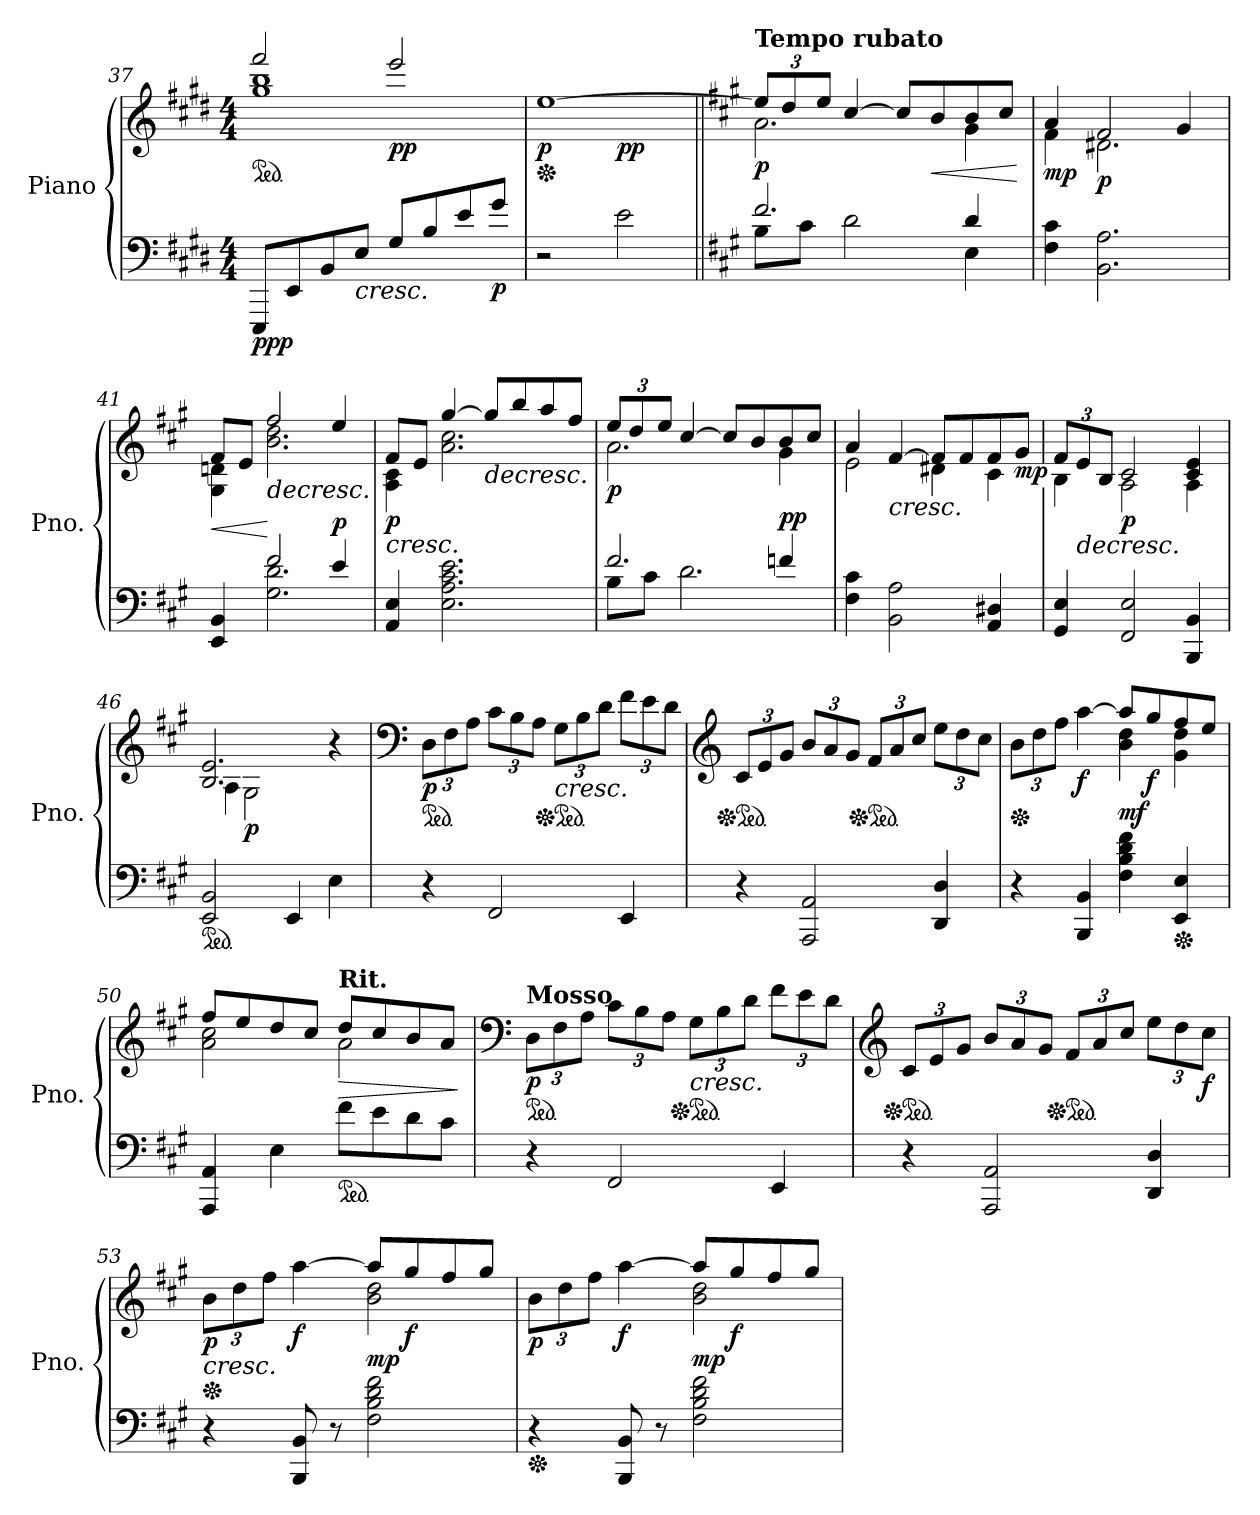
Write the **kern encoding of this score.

**kern	**kern	**dynam
*part1	*part1	*part1
*staff2	*staff1	*staff1/2
*I"Piano	*	*
*I'Pno.	*	*
*clefF4	*clefG2	*
*k[f#c#g#d#]	*k[f#c#g#d#]	*
*M4/4	*M4/4	*
*MM92	*MM92	*
=37	=37	=37
*	*^	*
*	*ped	*	*
!	!	!	!LO:DY:b=2
!	!	!	!LO:DY:n=1:b
8EEE/L	2fff#/	1gg# 1bb	pp p
8EE/	.	.	.
8BB/	.	.	.
!	!	!	!LO:HP:b=2
8E/J	.	.	<
*	*MM80	*	*
!	!	!	!LO:DY:n=2:b
8G#/L	2eee/	.	pp
8B/	.	.	.
8e/	.	.	.
!	!	!	!LO:DY:n=3:b=2
8g#/J	.	.	p
!!LO:LB:g=z	!!
=38	=38	=38	=38
*	*Xped	*	*
*	*MM60	*	*
!	!	!	!LO:DY:b
2r	[1ee	2ryy	p
!	!	!	!LO:DY:b
2e\	.	2ryy	pp
=39||	=39||	=39||	=39||
*k[f#c#g#]	*k[f#c#g#]	*	*
*^	*	*	*
*	*	*Xbrackettup	*	*
!	!	!LO:TX:a:B:t=Tempo rubato	!	!
!	!	!	!	!LO:DY:b
2.f#/	8B\L	12ee/L]	2.a\	p
.	.	12dd/	.	.
.	8c#\J	.	.	.
.	.	12ee/J	.	.
.	2d\	[4cc#/	.	.
*	*	*MM120	*	*
.	.	8cc#/L]	.	.
!	!	!	!	!LO:HP:b
.	.	8b/	.	<
4d/	4E\	8b/	4g#\	.
.	.	8cc#/J	.	.
*v	*v	*	*	*
*	*v	*v	*
.	.	[
=40	=40	=40
*	*MM80	*
*	*^	*
!	!	!	!LO:DY:b
4F#\ 4c#\	4a/	4f#\	mp
!	!	!	!LO:DY:b
2.BB\ 2.A\	2f#/	2.d#X\	p
.	4g#/	.	.
=41	=41	=41	=41
*^	*	*	*
!	!	!	!	!LO:HP:b
4EE/ 4BB/	4rCCyy	8f#/L	4G#\ 4dn\	<
.	.	8e/J	.	.
!	!	!	!	!LO:HP:n=1:b
!	!	!	!	!LO:DY:n=1:b=2
!	!	!	!	!LO:DY:n=2:b
2f#/	2.G#\ 2.d\	2ff#/	2.b\ 2.dd\	[ > mp mf
!	!	!	!	!LO:DY:n=3:a=2
4e/	.	4ee/	.	p
*v	*v	*	*	*
*	*v	*v	*
.	.	[
=42	=42	=42
!	!	!LO:HP:b
*	*^	*
!	!	!	!LO:DY:n=1:b
4AA/ 4E/	8f#/L	4A\ 4c#\	< p
.	8e/J	.	.
!	!	!	!LO:DY:n=2:b=2
!	!	!	!LO:DY:n=3:b
2.E\ 2.A\ 2.c#\ 2.e\	[4gg#/	2.a\ 2.cc#\	] mp sf
*	*MM120	*	*
!	!	!	!LO:HP:b
.	8gg#/L]	.	>
.	8bb/	.	.
.	8aa/	.	.
.	8ff#/J	.	.
*	*v	*v	*
.	.	[
!!LO:LB:g=z
=43	=43	=43
*	*MM80	*
*^	*^	*
!	!	!	!	!LO:DY:b
2.f#/	8B\L	12ee/L	2.a\	p
.	.	12dd/	.	.
.	8c#\J	.	.	.
.	.	12ee/J	.	.
.	2.d\	[4cc#/	.	.
*	*	*MM120	*	*
.	.	8cc#/L]	.	.
.	.	8b/	.	.
!	!	!	!	!LO:DY:a=2
4fn/	.	8b/	4g#\	pp
.	.	8cc#/J	.	.
*v	*v	*	*	*
=44	=44	=44	=44
*	*MM80	*	*
4F#\ 4c#\	4a/	2e\	.
!	!	!	!LO:HP:b
2BB\ 2A\	[4f#/	.	<
*	*MM120	*	*
.	8f#/L]	4d#X\	.
.	8f#/	.	.
4AA/ 4D#X/	8f#/	4c#\	.
!	!	!	!LO:DY:n=1:b
.	8g#/J	.	] mp
=45	=45	=45	=45
*	*MM80	*	*
4GG#/ 4E/	12f#/L	4B\	.
!	!	!	!LO:HP:b
.	12e/	.	>
.	12B/J	.	.
!	!	!	!LO:DY:b
2FF#/ 2E/	2c#/	2A\	p
4BBB/ 4BB/	4c#/ 4e/	4A\	[
=46	=46	=46	=46
*ped	*	*	*
*	*MM72	*	*
2EE/ 2BB/	2.B/ 2.e/	4A\	.
!	!	!	!LO:DY:b
.	.	2G#\	p
4EE/	.	.	.
4E\	4r	4ryy	.
*	*v	*v	*
=47	=47	=47
*	*clefF4	*
*	*ped	*
*	*^	*
!	!LO:TX:a:B:t=Mosso	!	!
!	!	!	!LO:DY:b
*	*v	*v	*
4r	12D\L	p
.	12F#\	.
.	12A\J	.
2FF#/	12c#\L	.
.	12B\	.
.	12A\J	.
*	*Xped	*
*	*ped	*
!	!LO:TX:b:i:t=cresc.	!
.	12G#\L	.
.	12B\	.
.	12d\J	.
4EE/	12f#\L	.
.	12e\	.
.	12d\J	.
!!LO:LB:g=z
=48	=48	=48
*	*clefG2	*
*	*Xped	*
*	*ped	*
4r	12c#/L	.
.	12e/	.
.	12g#/J	.
2AAA/ 2AA/	12b/L	.
.	12a/	.
.	12g#/J	.
*	*Xped	*
*	*ped	*
.	12f#/L	.
.	12a/	.
.	12cc#/J	.
4DD/ 4D/	12ee\L	.
.	12dd\	.
.	12cc#\J	.
=49	=49	=49
*	*Xped	*
*	*^	*
4r	12b\L	2ryy	.
.	12dd\	.	.
.	12ff#\J	.	.
!	!	!	!LO:DY:b
4BBB/ 4BB/	[4aa\	.	f
!	!	!	!LO:DY:b
4F#\ 4B\ 4d\ 4f#\	8aa/L]	4b\ 4dd\	mf
!	!	!	!LO:DY:b
.	8gg#/	.	f
*Xped	*	*	*
4EE/ 4E/	8ff#/	4g#\ 4dd\	.
.	8ee/J	.	.
=50	=50	=50	=50
4AAA/ 4AA/	8ff#/L	2a\ 2cc#\	.
.	8ee/	.	.
4E\	8dd/	.	.
.	8cc#/J	.	.
*ped	*	*	*
!	!LO:TX:a:B:t=Rit.	!	!
!	!	!	!LO:HP:b
8f#\L	8dd/L	2a\	>
8e\	8cc#/	.	.
8d\	8b/	.	.
8c#\J	8a/J	.	.
*	*v	*v	*
.	.	]
=51	=51	=51
*	*clefF4	*
*	*ped	*
!	!LO:TX:a:B:t=Mosso	!
!	!	!LO:DY:b
4r	12D\L	p
.	12F#\	.
.	12A\J	.
2FF#/	12c#\L	.
.	12B\	.
.	12A\J	.
*	*Xped	*
*	*ped	*
!	!LO:TX:b:i:t=cresc.	!
.	12G#\L	.
.	12B\	.
.	12d\J	.
4EE/	12f#\L	.
.	12e\	.
.	12d\J	.
!!LO:LB:g=z
=52	=52	=52
*	*clefG2	*
*	*Xped	*
*	*ped	*
4r	12c#/L	.
.	12e/	.
.	12g#/J	.
2AAA/ 2AA/	12b/L	.
.	12a/	.
.	12g#/J	.
*	*Xped	*
*	*ped	*
.	12f#/L	.
.	12a/	.
.	12cc#/J	.
4DD/ 4D/	12ee\L	.
.	12dd\	.
!	!	!LO:DY:b
.	12cc#\J	f
=53	=53	=53
*	*Xped	*
!	!	!LO:HP:b
*	*^	*
!	!	!	!LO:DY:n=1:b
4r	12b\L	2ryy	< p
.	12dd\	.	.
.	12ff#\J	.	.
!	!	!	!LO:DY:n=2:b
8BBB/ 8BB/	[4aa\	.	] f
8r	.	.	.
!	!	!	!LO:DY:n=3:b
2F#\ 2B\ 2d\ 2f#\	8aa/L]	2b\ 2dd\	mp
!	!	!	!LO:DY:n=4:b
.	8gg#/	.	f
.	8ff#/	.	.
.	8gg#/J	.	.
=54	=54	=54	=54
*Xped	*	*	*
!	!	!	!LO:DY:b
4r	12b\L	2ryy	p
.	12dd\	.	.
.	12ff#\J	.	.
!	!	!	!LO:DY:n=1:b
8BBB/ 8BB/	[4aa\	.	[ f
8r	.	.	.
!	!	!	!LO:DY:n=2:b
2F#\ 2B\ 2d\ 2f#\	8aa/L]	2b\ 2dd\	mp
*	*MM100	*	*
!	!	!	!LO:DY:n=3:b
.	8gg#/	.	f
.	8ff#/	.	.
.	8gg#/J	.	.
*	*v	*v	*
=	=	=
*-	*-	*-
